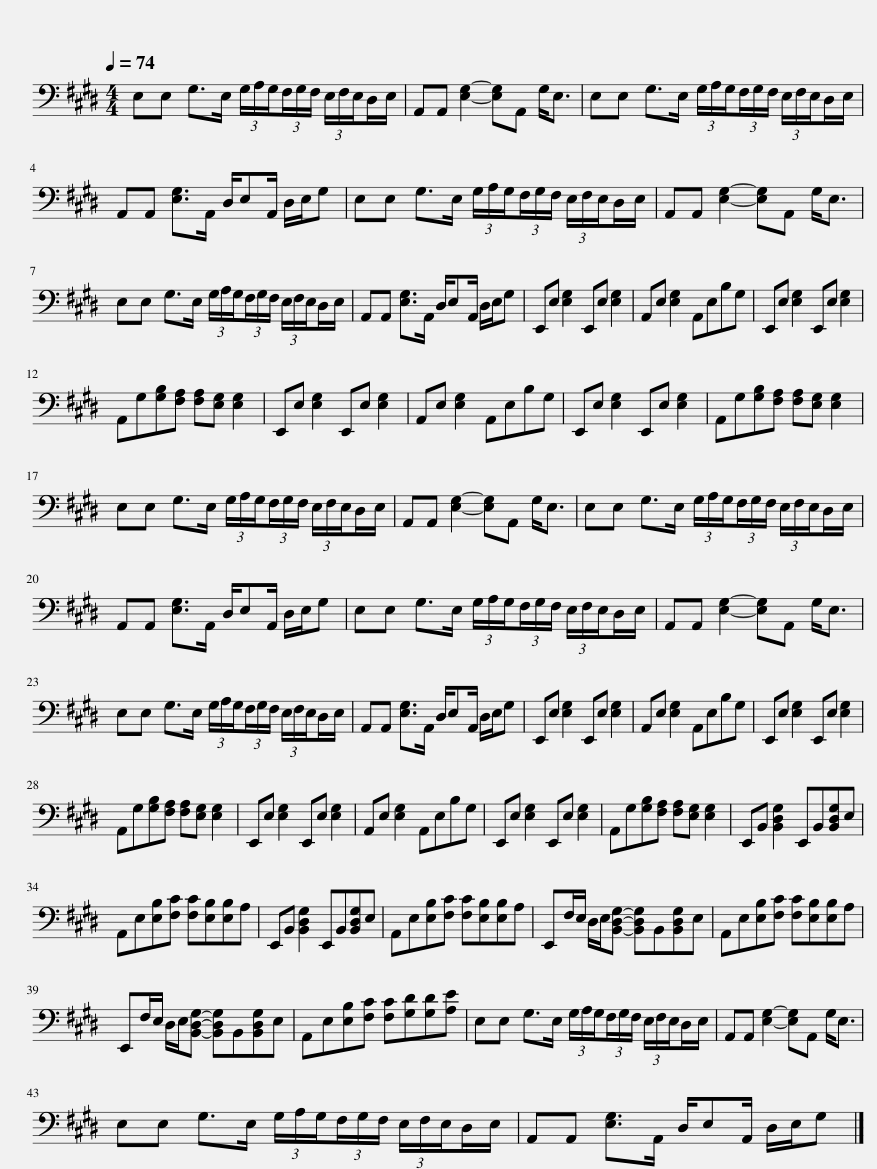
X:1
L:1/8
Q:1/4=74
M:4/4
I:linebreak $
K:E
V:1 bass
V:1
 E,E, G,>E, (3G,/A,/G,/(3F,/G,/F,/ (3E,/F,/E,/D,/E,/ | A,,A,, [E,G,]2- [E,G,]A,, G,<E, | E,E, G,>E, (3G,/A,/G,/(3F,/G,/F,/ (3E,/F,/E,/D,/E,/ |$ A,,A,, [E,G,]>A,, D,/E,A,,/ D,/E,/G, | E,E, G,>E, (3G,/A,/G,/(3F,/G,/F,/ (3E,/F,/E,/D,/E,/ | %5
 A,,A,, [E,G,]2- [E,G,]A,, G,<E, |$ E,E, G,>E, (3G,/A,/G,/(3F,/G,/F,/ (3E,/F,/E,/D,/E,/ | A,,A,, [E,G,]>A,, D,/E,A,,/ D,/E,/G, | E,,E, [E,G,]2 E,,E, [E,G,]2 | A,,E, [E,G,]2 A,,E,B,G, | %10
 E,,E, [E,G,]2 E,,E, [E,G,]2 |$ A,,G,[G,B,][F,A,] [F,A,][E,G,] [E,G,]2 | E,,E, [E,G,]2 E,,E, [E,G,]2 | A,,E, [E,G,]2 A,,E,B,G, | E,,E, [E,G,]2 E,,E, [E,G,]2 | %15
 A,,G,[G,B,][F,A,] [F,A,][E,G,] [E,G,]2 |$ E,E, G,>E, (3G,/A,/G,/(3F,/G,/F,/ (3E,/F,/E,/D,/E,/ | A,,A,, [E,G,]2- [E,G,]A,, G,<E, | E,E, G,>E, (3G,/A,/G,/(3F,/G,/F,/ (3E,/F,/E,/D,/E,/ |$ A,,A,, [E,G,]>A,, D,/E,A,,/ D,/E,/G, | %20
 E,E, G,>E, (3G,/A,/G,/(3F,/G,/F,/ (3E,/F,/E,/D,/E,/ | A,,A,, [E,G,]2- [E,G,]A,, G,<E, |$ E,E, G,>E, (3G,/A,/G,/(3F,/G,/F,/ (3E,/F,/E,/D,/E,/ | A,,A,, [E,G,]>A,, D,/E,A,,/ D,/E,/G, | E,,E, [E,G,]2 E,,E, [E,G,]2 | %25
 A,,E, [E,G,]2 A,,E,B,G, | E,,E, [E,G,]2 E,,E, [E,G,]2 |$ A,,G,[G,B,][F,A,] [F,A,][E,G,] [E,G,]2 | E,,E, [E,G,]2 E,,E, [E,G,]2 | A,,E, [E,G,]2 A,,E,B,G, | %30
 E,,E, [E,G,]2 E,,E, [E,G,]2 | A,,G,[G,B,][F,A,] [F,A,][E,G,] [E,G,]2 | E,,B,, [B,,D,G,]2 E,,B,,[B,,D,G,]E, |$ A,,E,[E,B,][F,C] [F,C][E,B,][E,B,]A, | E,,B,, [B,,D,G,]2 E,,B,,[B,,D,G,]E, | %35
 A,,E,[E,B,][F,C] [F,C][E,B,][E,B,]A, | E,,F,/E,/ D,/E,/[B,,D,G,]- [B,,D,G,]B,,[B,,D,G,]E, | A,,E,[E,B,][F,C] [F,C][E,B,][E,B,]A, |$ E,,F,/E,/ D,/E,/[B,,D,G,]- [B,,D,G,]B,,[B,,D,G,]E, | A,,E,[E,B,][F,C] [F,C][G,D][G,D][A,E] | %40
 E,E, G,>E, (3G,/A,/G,/(3F,/G,/F,/ (3E,/F,/E,/D,/E,/ | A,,A,, [E,G,]2- [E,G,]A,, G,<E, |$ E,E, G,>E, (3G,/A,/G,/(3F,/G,/F,/ (3E,/F,/E,/D,/E,/ | A,,A,, [E,G,]>A,, D,/E,A,,/ D,/E,/G, |] %44
